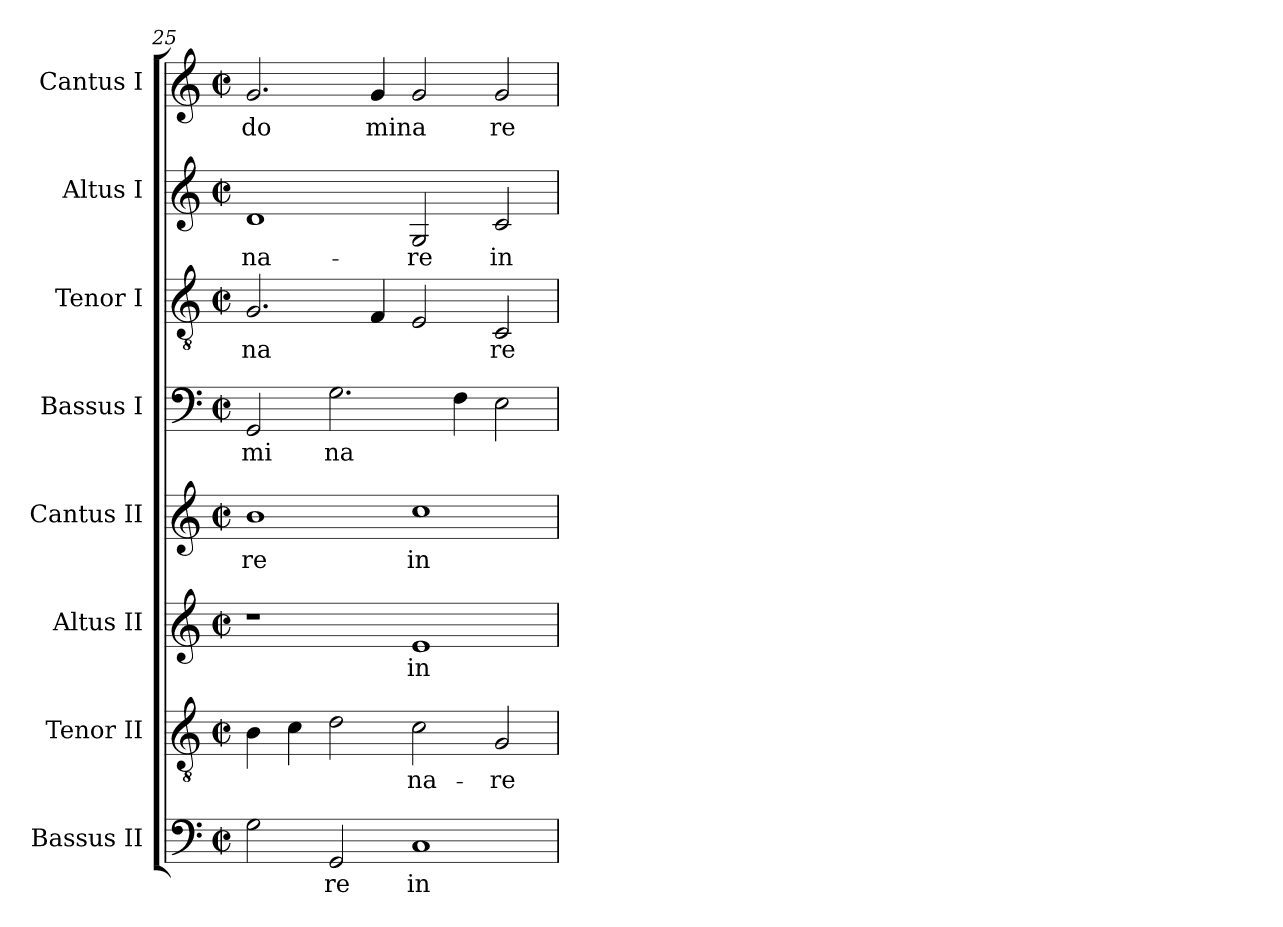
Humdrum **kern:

**kern	**text	**kern	**text	**kern	**text	**kern	**text	**kern	**text	**kern	**text	**kern	**text	**kern	**text
*part8	*part8	*part7	*part7	*part6	*part6	*part5	*part5	*part4	*part4	*part3	*part3	*part2	*part2	*part1	*part1
*staff8	*staff8	*staff7	*staff7	*staff6	*staff6	*staff5	*staff5	*staff4	*staff4	*staff3	*staff3	*staff2	*staff2	*staff1	*staff1
*I"Bassus II	*	*I"Tenor II	*	*I"Altus II	*	*I"Cantus II	*	*I"Bassus I	*	*I"Tenor I	*	*I"Altus I	*	*I"Cantus I	*
*clefF4	*	*clefGv2	*	*clefG2	*	*clefG2	*	*clefF4	*	*clefGv2	*	*clefG2	*	*clefG2	*
*M2/2	*	*M2/2	*	*M2/2	*	*M2/2	*	*M2/2	*	*M2/2	*	*M2/2	*	*M2/2	*
*met(c|)	*	*met(c|)	*	*met(c|)	*	*met(c|)	*	*met(c|)	*	*met(c|)	*	*met(c|)	*	*met(c|)	*
=25	=25	=25	=25	=25	=25	=25	=25	=25	=25	=25	=25	=25	=25	=25	=25
!	!	!	!	!	!	!	!LO:LY:b:cj	!	!LO:LY:b:cj	!	!LO:LY:b:cj	!	!LO:LY:b:cj	!	!LO:LY:b:cj
2G\	.	4B\	.	1r	.	1b	-re	2GG/	mi	2.G/	na	1d	-na-	2.g/	do
.	.	4c\	.	.	.	.	.	.	.	.	.	.	.	.	.
!	!LO:LY:b:cj	!	!	!	!	!	!	!	!LO:LY:b:cj	!	!	!	!	!	!
2GG/	re	2d\	.	.	.	.	.	2.G\	na	.	.	.	.	.	.
!	!	!	!	!	!	!	!	!	!	!	!	!	!	!	!LO:LY:b:cj
.	.	.	.	.	.	.	.	.	.	4F/	.	.	.	4g/	mina
!	!LO:LY:b:cj	!	!LO:LY:b:cj	!	!LO:LY:b:cj	!	!LO:LY:b:cj	!	!	!	!	!	!LO:LY:b:cj	!	!
1C	in	2c\	-na-	1e	in	1cc	in	.	.	2E/	.	2G/	-re	2g/	.
.	.	.	.	.	.	.	.	4F\	.	.	.	.	.	.	.
!	!	!	!LO:LY:b:cj	!	!	!	!	!	!	!	!LO:LY:b:cj	!	!LO:LY:b:cj	!	!LO:LY:b:cj
.	.	2G/	-re	.	.	.	.	2E\	.	2C/	re	2c/	in	2g/	re
=	=	=	=	=	=	=	=	=	=	=	=	=	=	=	=
*-	*-	*-	*-	*-	*-	*-	*-	*-	*-	*-	*-	*-	*-	*-	*-
